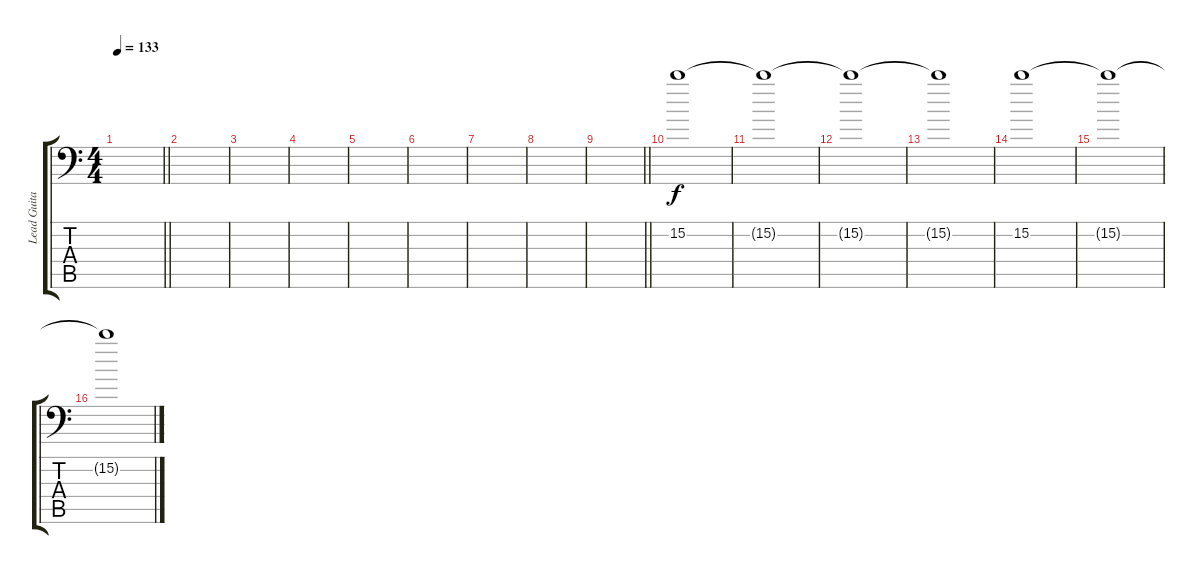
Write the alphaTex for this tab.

\track ("Lead Guitar #1" "Lead Guita") {instrument electricguitarjazz}
\staff {score tabs}
\tuning (D4 A3 F3 C3 G2 A1) {hide}
\ts (4 4)
\tempo 133
\clef f4
\barLineRight lightlight
\ks c
|
\section ("" "")
|
|
|
|
|
|
|
\barLineRight lightlight
|
\section ("" "")
15.2.1 |
15.2{t}.1 |
15.2{t}.1 |
15.2{t}.1 |
15.2.1 |
15.2{t}.1 |
15.2{t}.1
